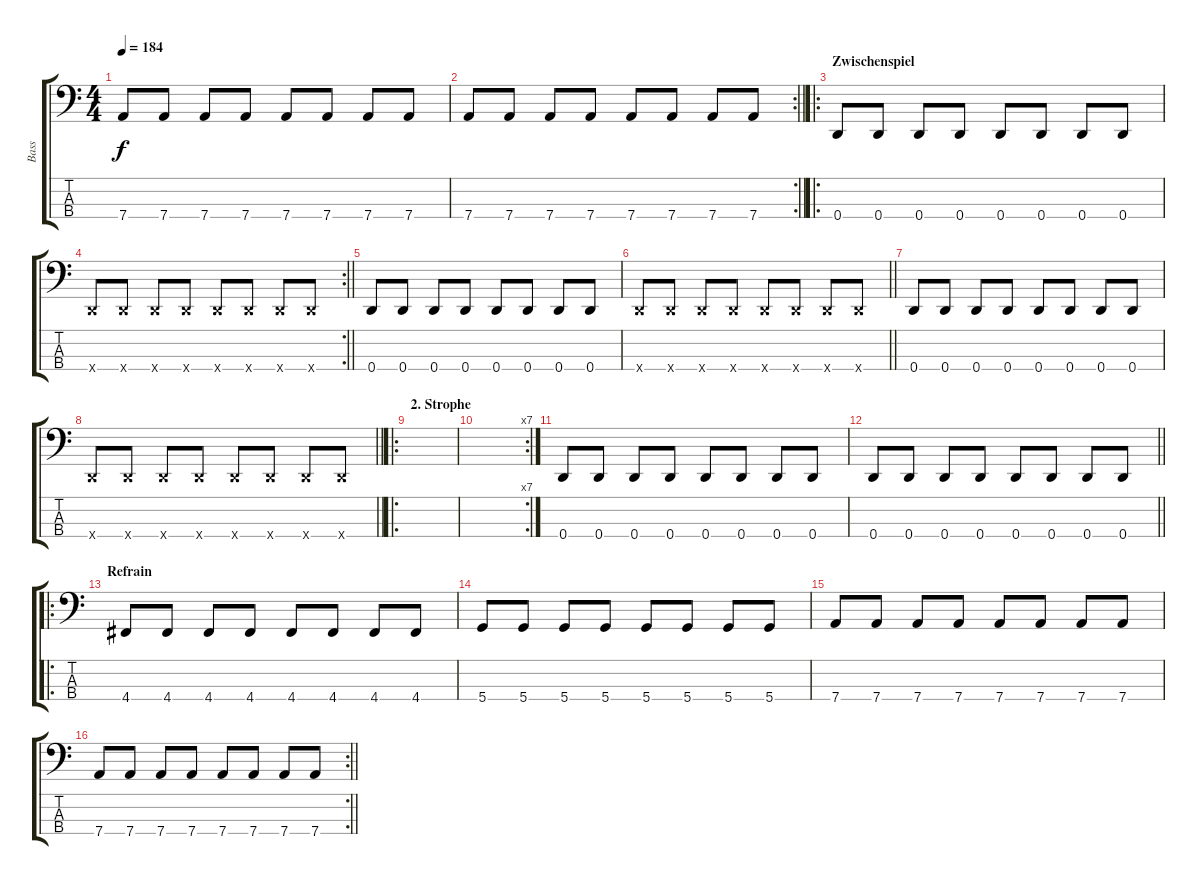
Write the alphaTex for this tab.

\track ("Bass" "Bass") {instrument electricbassfinger}
\staff {score tabs}
\tuning (G2 D2 A1 D1) {hide}
\ts (4 4)
\tempo 184
\clef f4
\ks c
7.4.8{dy f} 7.4.8 7.4.8 7.4.8 7.4.8 7.4.8 7.4.8 7.4.8 |
\rc 2
\barLineRight lightlight
7.4.8 7.4.8 7.4.8 7.4.8 7.4.8 7.4.8 7.4.8 7.4.8 |
\ro
\section ("" "Zwischenspiel")
0.4.8 0.4.8 0.4.8 0.4.8 0.4.8 0.4.8 0.4.8 0.4.8 |
\rc 2
\barLineRight lightlight
0.4{x}.8 0.4{x}.8 0.4{x}.8 0.4{x}.8 0.4{x}.8 0.4{x}.8 0.4{x}.8 0.4{x}.8 |
0.4.8 0.4.8 0.4.8 0.4.8 0.4.8 0.4.8 0.4.8 0.4.8 |
\barLineRight lightlight
0.4{x}.8 0.4{x}.8 0.4{x}.8 0.4{x}.8 0.4{x}.8 0.4{x}.8 0.4{x}.8 0.4{x}.8 |
0.4.8 0.4.8 0.4.8 0.4.8 0.4.8 0.4.8 0.4.8 0.4.8 |
\barLineRight lightlight
0.4{x}.8 0.4{x}.8 0.4{x}.8 0.4{x}.8 0.4{x}.8 0.4{x}.8 0.4{x}.8 0.4{x}.8 |
\ro
\section ("" "2. Strophe")
|
\rc 7
|
0.4.8 0.4.8 0.4.8 0.4.8 0.4.8 0.4.8 0.4.8 0.4.8 |
\barLineRight lightlight
0.4.8 0.4.8 0.4.8 0.4.8 0.4.8 0.4.8 0.4.8 0.4.8 |
\ro
\section ("" "Refrain")
4.4.8 4.4.8 4.4.8 4.4.8 4.4.8 4.4.8 4.4.8 4.4.8 |
5.4.8 5.4.8 5.4.8 5.4.8 5.4.8 5.4.8 5.4.8 5.4.8 |
7.4.8 7.4.8 7.4.8 7.4.8 7.4.8 7.4.8 7.4.8 7.4.8 |
\rc 2
\barLineRight lightlight
7.4.8 7.4.8 7.4.8 7.4.8 7.4.8 7.4.8 7.4.8 7.4.8
